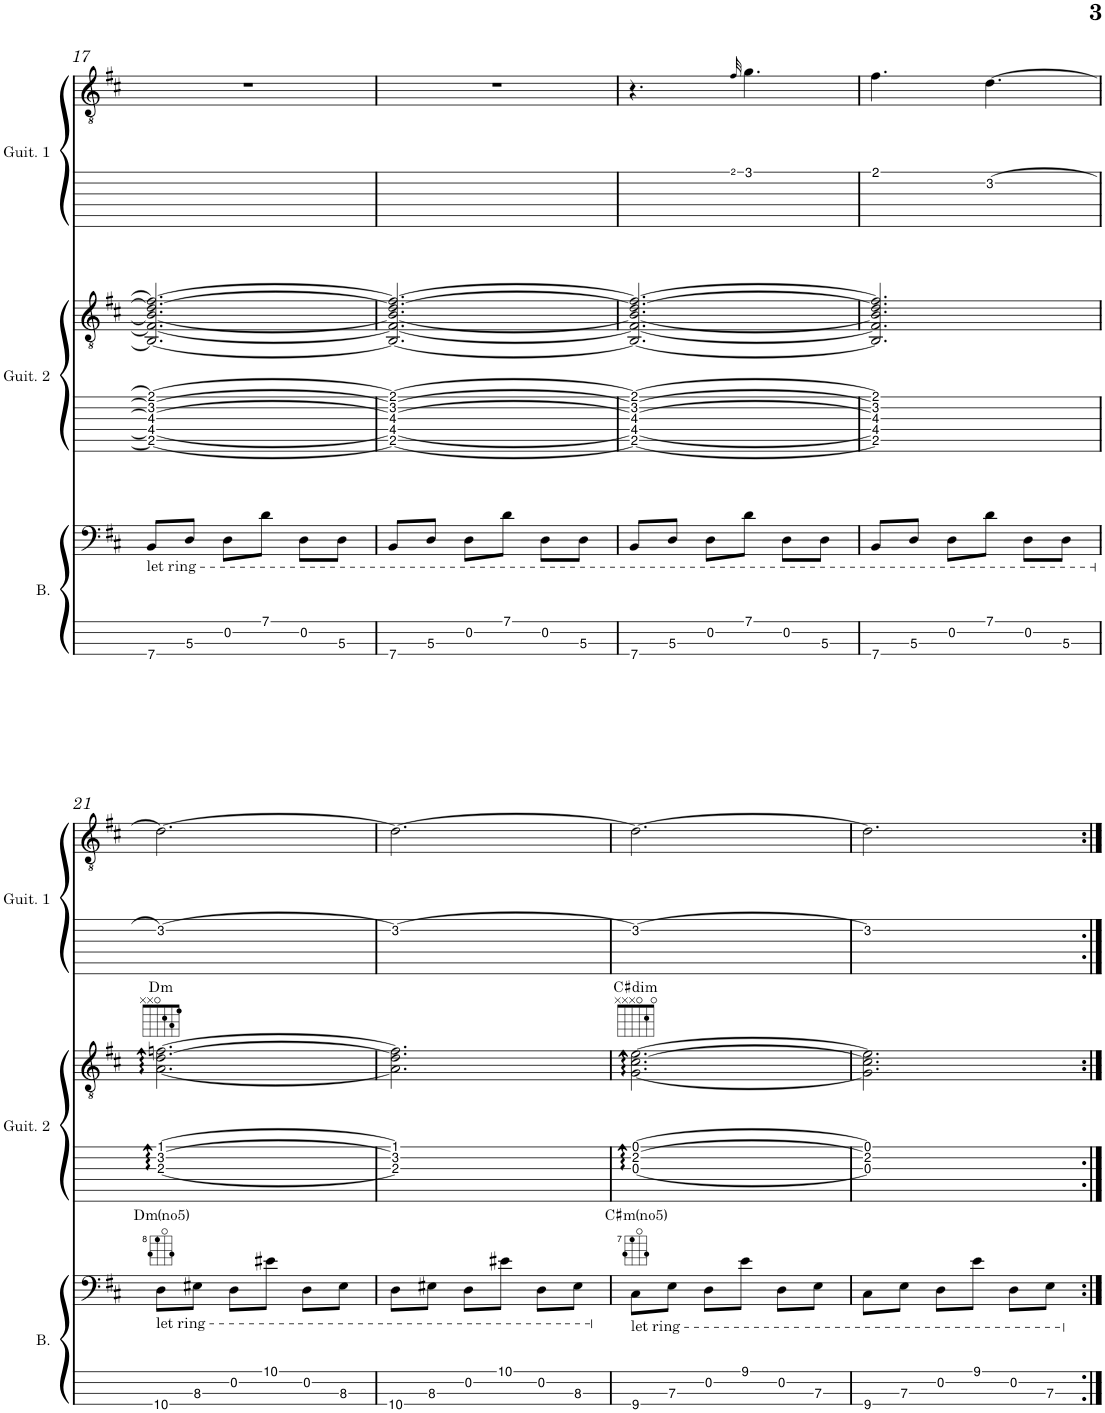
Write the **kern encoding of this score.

**kern	**kern	**harte	**kern	**kern	**harte	**kern	**kern
*part3	*part3	*part3	*part2	*part2	*part2	*part1	*part1
*staff6	*staff5	*	*staff4	*staff3	*	*staff2	*staff1
*I"Bass	*	*	*I"Guitar 2	*	*	*I"Guitar 1	*
*I'B.	*	*	*I'Guit. 2	*	*	*I'Guit. 1	*
!!LO:PB:g=z
*	*clefF4	*	*	*clefGv2	*	*	*clefGv2
*Trd7c12	*Trd7c12	*	*	*	*	*	*
*k[f#c#]	*k[f#c#]	*	*k[f#c#]	*k[f#c#]	*	*k[f#c#]	*k[f#c#]
*M3/4	*M3/4	*	*M3/4	*M3/4	*	*M3/4	*M3/4
=17	=17	=17	=17	=17	=17	=17	=17
!	!LO:TX:b:t=let ring	!	!	!	!	!	!
8BBL	8BB/L	.	2.BB_ 2.F#_ 2.B_ 2.d_ 2.f#_	2.BB/_ 2.F#/_ 2.B/_ 2.d/_ 2.f#/_	.	2.r	2.r
8DJ	8D/J	.	.	.	.	.	.
8DL	8D\L	.	.	.	.	.	.
8dJ	8d\J	.	.	.	.	.	.
8DL	8D\L	.	.	.	.	.	.
8DJ	8D\J	.	.	.	.	.	.
=18	=18	=18	=18	=18	=18	=18	=18
8BBL	8BB/L	.	2.BB_ 2.F#_ 2.B_ 2.d_ 2.f#_	2.BB/_ 2.F#/_ 2.B/_ 2.d/_ 2.f#/_	.	2.r	2.r
8DJ	8D/J	.	.	.	.	.	.
8DL	8D\L	.	.	.	.	.	.
8dJ	8d\J	.	.	.	.	.	.
8DL	8D\L	.	.	.	.	.	.
8DJ	8D\J	.	.	.	.	.	.
=19	=19	=19	=19	=19	=19	=19	=19
8BBL	8BB/L	.	2.BB_ 2.F#_ 2.B_ 2.d_ 2.f#_	2.BB/_ 2.F#/_ 2.B/_ 2.d/_ 2.f#/_	.	4.r	4.r
8DJ	8D/J	.	.	.	.	.	.
8DL	8D\L	.	.	.	.	.	.
.	.	.	.	.	.	qf#	32qf#/
8dJ	8d\J	.	.	.	.	4.g	4.g\
8DL	8D\L	.	.	.	.	.	.
8DJ	8D\J	.	.	.	.	.	.
=20	=20	=20	=20	=20	=20	=20	=20
8BBL	8BB/L	.	2.BB] 2.F#] 2.B] 2.d] 2.f#]	2.BB/] 2.F#/] 2.B/] 2.d/] 2.f#/]	.	4.f#	4.f#\
8DJ	8D/J	.	.	.	.	.	.
8DL	8D\L	.	.	.	.	.	.
8dJ	8d\J	.	.	.	.	[4.d	[4.d\
8DL	8D\L	.	.	.	.	.	.
8DJ	8D\J	.	.	.	.	.	.
!!LO:LB:g=z
=21	=21	=21	=21	=21	=21	=21	=21
!	!LO:TX:b:t=let ring	!LO:H:kt=m	!	!	!LO:H:kt=m	!	!
8DL	8D\L	D:min(*5)	[2.A [2.d [2.f	[2.A\ [2.d\ [2.fn\	D:min	2.d_	2.d\_
8E#XJ	8E#X\J	.	.	.	.	.	.
8DL	8D\L	.	.	.	.	.	.
8e#XJ	8e#X\J	.	.	.	.	.	.
8DL	8D\L	.	.	.	.	.	.
8E#J	8E#\J	.	.	.	.	.	.
=22	=22	=22	=22	=22	=22	=22	=22
8DL	8D\L	.	2.A] 2.d] 2.f]	2.A\] 2.d\] 2.f\]	.	2.d_	2.d\_
8E#XJ	8E#X\J	.	.	.	.	.	.
8DL	8D\L	.	.	.	.	.	.
8e#XJ	8e#X\J	.	.	.	.	.	.
8DL	8D\L	.	.	.	.	.	.
8E#J	8E#\J	.	.	.	.	.	.
=23	=23	=23	=23	=23	=23	=23	=23
!	!LO:TX:b:t=let ring	!LO:H:kt=m	!	!	!LO:H:kt=dim	!	!
8C#L	8C#\L	C#:min(*5)	[2.G [2.c# [2.e	[2.G\ [2.c#\ [2.e\	C#:dim	2.d_	2.d\_
8EJ	8E\J	.	.	.	.	.	.
8DL	8D\L	.	.	.	.	.	.
8eJ	8e\J	.	.	.	.	.	.
8DL	8D\L	.	.	.	.	.	.
8EJ	8E\J	.	.	.	.	.	.
=24	=24	=24	=24	=24	=24	=24	=24
8C#L	8C#\L	.	2.G] 2.c#] 2.e]	2.G\] 2.c#\] 2.e\]	.	2.d]	2.d\]
8EJ	8E\J	.	.	.	.	.	.
8DL	8D\L	.	.	.	.	.	.
8eJ	8e\J	.	.	.	.	.	.
8DL	8D\L	.	.	.	.	.	.
8EJ	8E\J	.	.	.	.	.	.
=:|!	=:|!	=:|!	=:|!	=:|!	=:|!	=:|!	=:|!
*-	*-	*-	*-	*-	*-	*-	*-
